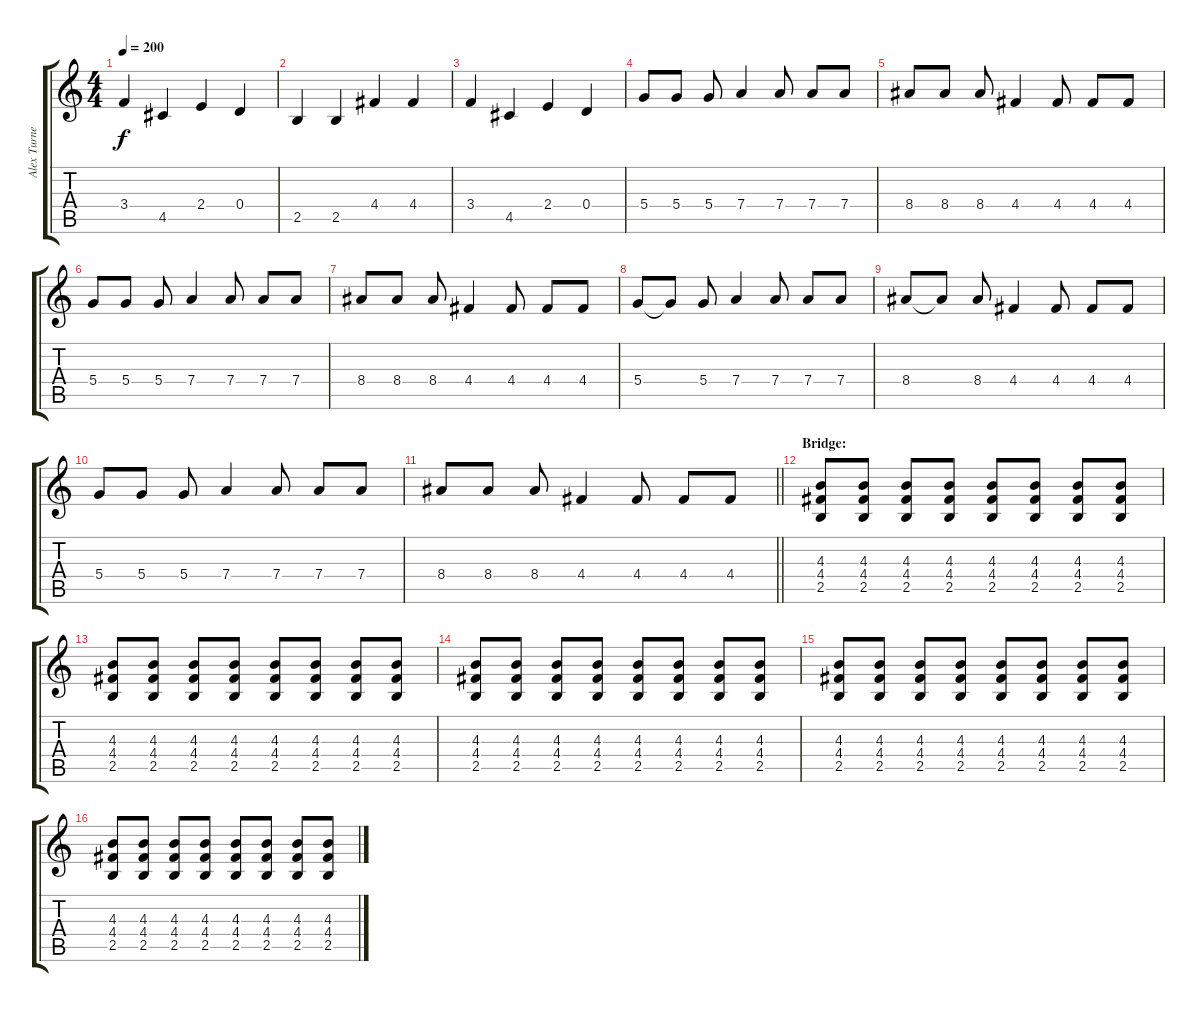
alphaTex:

\track ("Alex Turner (Guitar 1)" "Alex Turne") {instrument distortionguitar}
\staff {score tabs}
\tuning (E4 B3 G3 D3 A2 E2) {hide}
\ts (4 4)
\tempo 200
\clef g2
\ks c
3.4.4{dy f} 4.5.4 2.4.4 0.4.4 |
2.5.4 2.5.4 4.4.4 4.4.4 |
3.4.4 4.5.4 2.4.4 0.4.4 |
5.4.8 5.4.8 5.4.8 7.4.4 7.4.8 7.4.8 7.4.8 |
8.4.8 8.4.8 8.4.8 4.4.4 4.4.8 4.4.8 4.4.8 |
5.4.8 5.4.8 5.4.8 7.4.4 7.4.8 7.4.8 7.4.8 |
8.4.8 8.4.8 8.4.8 4.4.4 4.4.8 4.4.8 4.4.8 |
5.4.8 5.4{t}.8 5.4.8 7.4.4 7.4.8 7.4.8 7.4.8 |
8.4.8 8.4{t}.8 8.4.8 4.4.4 4.4.8 4.4.8 4.4.8 |
5.4.8 5.4.8 5.4.8 7.4.4 7.4.8 7.4.8 7.4.8 |
\barLineRight lightlight
8.4.8 8.4.8 8.4.8 4.4.4 4.4.8 4.4.8 4.4.8 |
\section ("" "Bridge:")
(4.3 4.4 2.5).8 (4.3 4.4 2.5).8 (4.3 4.4 2.5).8 (4.3 4.4 2.5).8 (4.3 4.4 2.5).8 (4.3 4.4 2.5).8 (4.3 4.4 2.5).8 (4.3 4.4 2.5).8 |
(4.3 4.4 2.5).8 (4.3 4.4 2.5).8 (4.3 4.4 2.5).8 (4.3 4.4 2.5).8 (4.3 4.4 2.5).8 (4.3 4.4 2.5).8 (4.3 4.4 2.5).8 (4.3 4.4 2.5).8 |
(4.3 4.4 2.5).8 (4.3 4.4 2.5).8 (4.3 4.4 2.5).8 (4.3 4.4 2.5).8 (4.3 4.4 2.5).8 (4.3 4.4 2.5).8 (4.3 4.4 2.5).8 (4.3 4.4 2.5).8 |
(4.3 4.4 2.5).8 (4.3 4.4 2.5).8 (4.3 4.4 2.5).8 (4.3 4.4 2.5).8 (4.3 4.4 2.5).8 (4.3 4.4 2.5).8 (4.3 4.4 2.5).8 (4.3 4.4 2.5).8 |
(4.3 4.4 2.5).8 (4.3 4.4 2.5).8 (4.3 4.4 2.5).8 (4.3 4.4 2.5).8 (4.3 4.4 2.5).8 (4.3 4.4 2.5).8 (4.3 4.4 2.5).8 (4.3 4.4 2.5).8
